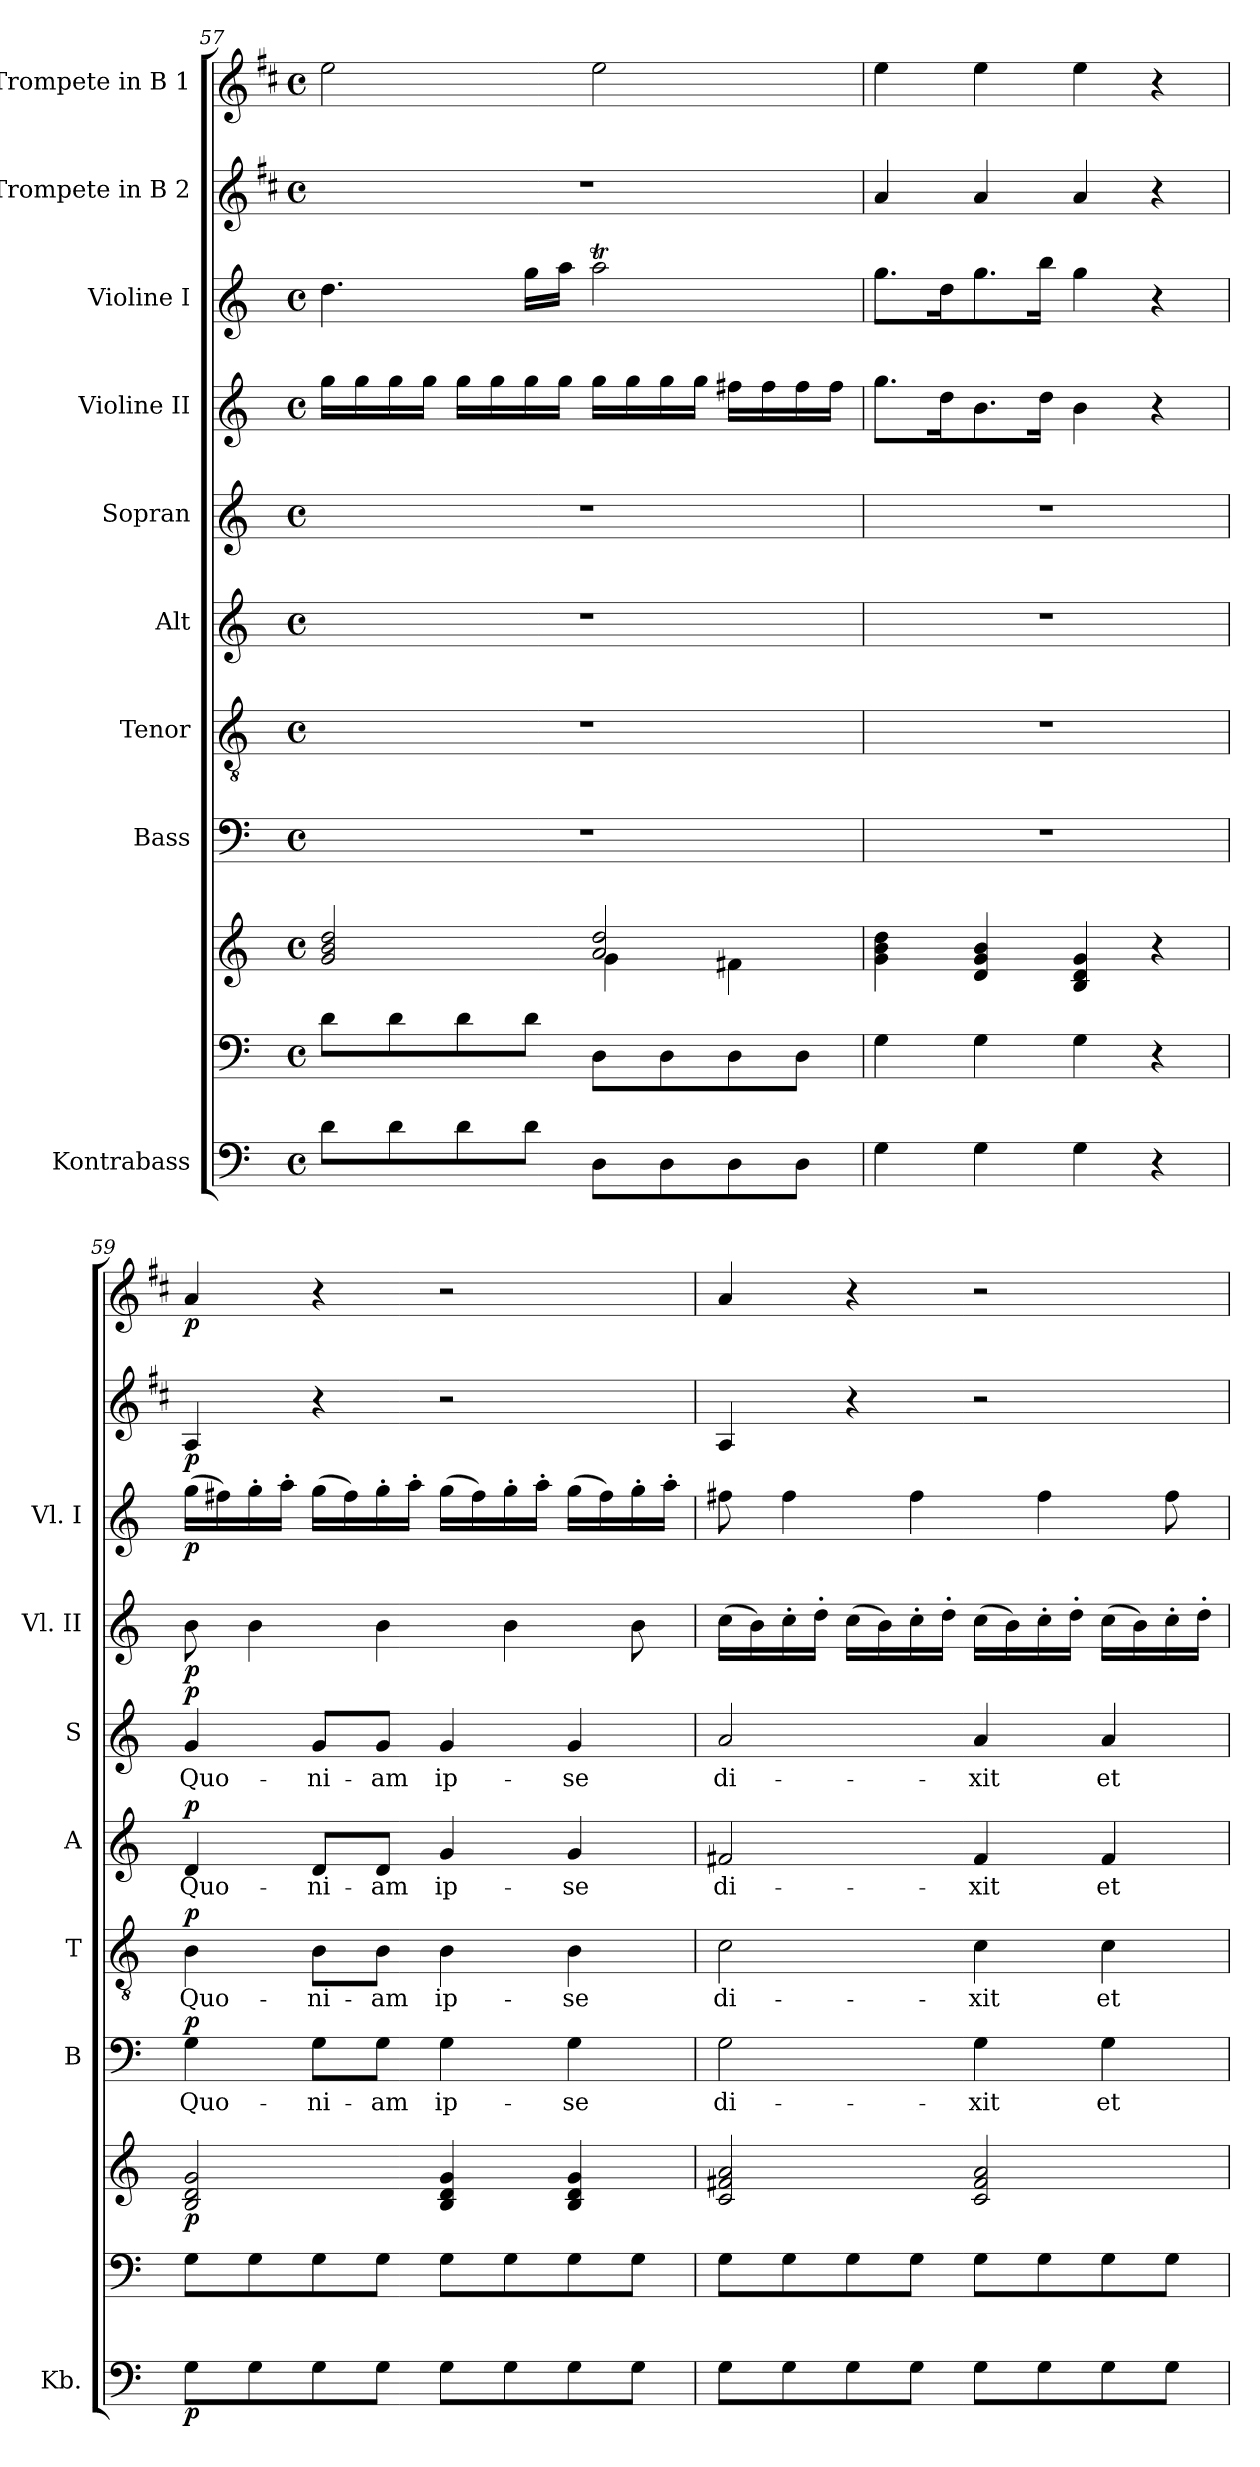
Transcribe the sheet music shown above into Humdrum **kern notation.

**kern	**dynam	**kern	**kern	**dynam	**kern	**text	**dynam	**kern	**text	**dynam	**kern	**text	**dynam	**kern	**text	**dynam	**kern	**dynam	**kern	**dynam	**kern	**dynam	**kern	**dynam
*part10	*part10	*part9	*part9	*part9	*part8	*part8	*part8	*part7	*part7	*part7	*part6	*part6	*part6	*part5	*part5	*part5	*part4	*part4	*part3	*part3	*part2	*part2	*part1	*part1
*staff11	*staff11	*staff10	*staff9	*staff9/10	*staff8	*staff8	*staff8	*staff7	*staff7	*staff7	*staff6	*staff6	*staff6	*staff5	*staff5	*staff5	*staff4	*staff4	*staff3	*staff3	*staff2	*staff2	*staff1	*staff1
*I"Kontrabass	*	*	*	*	*I"Bass	*	*	*I"Tenor	*	*	*I"Alt	*	*	*I"Sopran	*	*	*I"Violine II	*	*I"Violine I	*	*I"Trompete in B 2	*	*I"Trompete in B 1	*
*I'Kb.	*	*	*	*	*I'B	*	*	*I'T	*	*	*I'A	*	*	*I'S	*	*	*I'Vl. II	*	*I'Vl. I	*	*	*	*	*
*clefF4	*	*clefF4	*clefG2	*	*clefF4	*	*	*clefGv2	*	*	*clefG2	*	*	*clefG2	*	*	*clefG2	*	*clefG2	*	*clefG2	*	*clefG2	*
*ITrd7c12	*	*	*	*	*	*	*	*	*	*	*	*	*	*	*	*	*	*	*	*	*ITrd1c2	*	*ITrd1c2	*
*k[]	*	*k[]	*k[]	*	*k[]	*	*	*k[]	*	*	*k[]	*	*	*k[]	*	*	*k[]	*	*k[]	*	*k[]	*	*k[]	*
*C:	*	*C:	*C:	*	*C:	*	*	*C:	*	*	*C:	*	*	*C:	*	*	*C:	*	*C:	*	*C:	*	*C:	*
*M4/4	*	*M4/4	*M4/4	*	*M4/4	*	*	*M4/4	*	*	*M4/4	*	*	*M4/4	*	*	*M4/4	*	*M4/4	*	*M4/4	*	*M4/4	*
*met(c)	*	*met(c)	*met(c)	*	*met(c)	*	*	*met(c)	*	*	*met(c)	*	*	*met(c)	*	*	*met(c)	*	*met(c)	*	*met(c)	*	*met(c)	*
=57	=57	=57	=57	=57	=57	=57	=57	=57	=57	=57	=57	=57	=57	=57	=57	=57	=57	=57	=57	=57	=57	=57	=57	=57
*	*	*	*^	*	*	*	*	*	*	*	*	*	*	*	*	*	*	*	*	*	*	*	*	*
8D\L	.	8d\L	2g/ 2b/ 2dd/	2ryy	.	1r	.	.	1r	.	.	1r	.	.	1r	.	.	16gg\LL	.	4.dd\	.	1r	.	2dd\	.
.	.	.	.	.	.	.	.	.	.	.	.	.	.	.	.	.	.	16gg\	.	.	.	.	.	.	.
8D\	.	8d\	.	.	.	.	.	.	.	.	.	.	.	.	.	.	.	16gg\	.	.	.	.	.	.	.
.	.	.	.	.	.	.	.	.	.	.	.	.	.	.	.	.	.	16gg\JJ	.	.	.	.	.	.	.
8D\	.	8d\	.	.	.	.	.	.	.	.	.	.	.	.	.	.	.	16gg\LL	.	.	.	.	.	.	.
.	.	.	.	.	.	.	.	.	.	.	.	.	.	.	.	.	.	16gg\	.	.	.	.	.	.	.
8D\J	.	8d\J	.	.	.	.	.	.	.	.	.	.	.	.	.	.	.	16gg\	.	16gg\LL	.	.	.	.	.
.	.	.	.	.	.	.	.	.	.	.	.	.	.	.	.	.	.	16gg\JJ	.	16aa\JJ	.	.	.	.	.
8DD\L	.	8D\L	2a/ 2dd/	4g\	.	.	.	.	.	.	.	.	.	.	.	.	.	16gg\LL	.	2aaT\	.	.	.	2dd\	.
.	.	.	.	.	.	.	.	.	.	.	.	.	.	.	.	.	.	16gg\	.	.	.	.	.	.	.
8DD\	.	8D\	.	.	.	.	.	.	.	.	.	.	.	.	.	.	.	16gg\	.	.	.	.	.	.	.
.	.	.	.	.	.	.	.	.	.	.	.	.	.	.	.	.	.	16gg\JJ	.	.	.	.	.	.	.
8DD\	.	8D\	.	4f#X\	.	.	.	.	.	.	.	.	.	.	.	.	.	16ff#X\LL	.	.	.	.	.	.	.
.	.	.	.	.	.	.	.	.	.	.	.	.	.	.	.	.	.	16ff#\	.	.	.	.	.	.	.
8DD\J	.	8D\J	.	.	.	.	.	.	.	.	.	.	.	.	.	.	.	16ff#\	.	.	.	.	.	.	.
.	.	.	.	.	.	.	.	.	.	.	.	.	.	.	.	.	.	16ff#\JJ	.	.	.	.	.	.	.
*	*	*	*v	*v	*	*	*	*	*	*	*	*	*	*	*	*	*	*	*	*	*	*	*	*	*
=58	=58	=58	=58	=58	=58	=58	=58	=58	=58	=58	=58	=58	=58	=58	=58	=58	=58	=58	=58	=58	=58	=58	=58	=58
4GG\	.	4G\	4g\ 4b\ 4dd\	.	1r	.	.	1r	.	.	1r	.	.	1r	.	.	8.gg\L	.	8.gg\L	.	4g/	.	4dd\	.
.	.	.	.	.	.	.	.	.	.	.	.	.	.	.	.	.	16dd\k	.	16dd\k	.	.	.	.	.
4GG\	.	4G\	4d/ 4g/ 4b/	.	.	.	.	.	.	.	.	.	.	.	.	.	8.b\	.	8.gg\	.	4g/	.	4dd\	.
.	.	.	.	.	.	.	.	.	.	.	.	.	.	.	.	.	16dd\Jk	.	16bb\Jk	.	.	.	.	.
4GG\	.	4G\	4B/ 4d/ 4g/	.	.	.	.	.	.	.	.	.	.	.	.	.	4b\	.	4gg\	.	4g/	.	4dd\	.
4r	.	4r	4r	.	.	.	.	.	.	.	.	.	.	.	.	.	4r	.	4r	.	4r	.	4r	.
!!LO:PB:g=z
=59	=59	=59	=59	=59	=59	=59	=59	=59	=59	=59	=59	=59	=59	=59	=59	=59	=59	=59	=59	=59	=59	=59	=59	=59
!	!LO:DY:b	!	!	!LO:DY:b	!	!LO:LY:b	!LO:DY:a	!	!LO:LY:b	!LO:DY:a	!	!LO:LY:b	!LO:DY:a	!	!LO:LY:b	!LO:DY:a	!	!LO:DY:b	!	!LO:DY:b	!	!LO:DY:b	!	!LO:DY:b
8GG\L	p	8G\L	2B/ 2d/ 2g/	p	4G\	Quo-	p	4B\	Quo-	p	4d/	Quo-	p	4g/	Quo-	p	8b\	p	(>16gg\LL	p	4G/	p	4g/	p
.	.	.	.	.	.	.	.	.	.	.	.	.	.	.	.	.	.	.	16ff#X\)	.	.	.	.	.
8GG\	.	8G\	.	.	.	.	.	.	.	.	.	.	.	.	.	.	4b\	.	16gg'>\	.	.	.	.	.
.	.	.	.	.	.	.	.	.	.	.	.	.	.	.	.	.	.	.	16aa'>\JJ	.	.	.	.	.
!	!	!	!	!	!	!LO:LY:b	!	!	!LO:LY:b	!	!	!LO:LY:b	!	!	!LO:LY:b	!	!	!	!	!	!	!	!	!
8GG\	.	8G\	.	.	8G\L	-ni-	.	8B\L	-ni-	.	8d/L	-ni-	.	8g/L	-ni-	.	.	.	(>16gg\LL	.	4r	.	4r	.
.	.	.	.	.	.	.	.	.	.	.	.	.	.	.	.	.	.	.	16ff#\)	.	.	.	.	.
!	!	!	!	!	!	!LO:LY:b	!	!	!LO:LY:b	!	!	!LO:LY:b	!	!	!LO:LY:b	!	!	!	!	!	!	!	!	!
8GG\J	.	8G\J	.	.	8G\J	-am	.	8B\J	-am	.	8d/J	-am	.	8g/J	-am	.	4b\	.	16gg'>\	.	.	.	.	.
.	.	.	.	.	.	.	.	.	.	.	.	.	.	.	.	.	.	.	16aa'>\JJ	.	.	.	.	.
!	!	!	!	!	!	!LO:LY:b	!	!	!LO:LY:b	!	!	!LO:LY:b	!	!	!LO:LY:b	!	!	!	!	!	!	!	!	!
8GG\L	.	8G\L	4B/ 4d/ 4g/	.	4G\	ip-	.	4B\	ip-	.	4g/	ip-	.	4g/	ip-	.	.	.	(>16gg\LL	.	2r	.	2r	.
.	.	.	.	.	.	.	.	.	.	.	.	.	.	.	.	.	.	.	16ff#\)	.	.	.	.	.
8GG\	.	8G\	.	.	.	.	.	.	.	.	.	.	.	.	.	.	4b\	.	16gg'>\	.	.	.	.	.
.	.	.	.	.	.	.	.	.	.	.	.	.	.	.	.	.	.	.	16aa'>\JJ	.	.	.	.	.
!	!	!	!	!	!	!LO:LY:b	!	!	!LO:LY:b	!	!	!LO:LY:b	!	!	!LO:LY:b	!	!	!	!	!	!	!	!	!
8GG\	.	8G\	4B/ 4d/ 4g/	.	4G\	-se	.	4B\	-se	.	4g/	-se	.	4g/	-se	.	.	.	(>16gg\LL	.	.	.	.	.
.	.	.	.	.	.	.	.	.	.	.	.	.	.	.	.	.	.	.	16ff#\)	.	.	.	.	.
8GG\J	.	8G\J	.	.	.	.	.	.	.	.	.	.	.	.	.	.	8b\	.	16gg'>\	.	.	.	.	.
.	.	.	.	.	.	.	.	.	.	.	.	.	.	.	.	.	.	.	16aa'>\JJ	.	.	.	.	.
=60	=60	=60	=60	=60	=60	=60	=60	=60	=60	=60	=60	=60	=60	=60	=60	=60	=60	=60	=60	=60	=60	=60	=60	=60
!	!	!	!	!	!	!LO:LY:b	!	!	!LO:LY:b	!	!	!LO:LY:b	!	!	!LO:LY:b	!	!	!	!	!	!	!	!	!
8GG\L	.	8G\L	2c/ 2f#X/ 2a/	.	2G\	di-	.	2c\	di-	.	2f#X/	di-	.	2a/	di-	.	(>16cc\LL	.	8ff#X\	.	4G/	.	4g/	.
.	.	.	.	.	.	.	.	.	.	.	.	.	.	.	.	.	16b\)	.	.	.	.	.	.	.
8GG\	.	8G\	.	.	.	.	.	.	.	.	.	.	.	.	.	.	16cc'>\	.	4ff#\	.	.	.	.	.
.	.	.	.	.	.	.	.	.	.	.	.	.	.	.	.	.	16dd'>\JJ	.	.	.	.	.	.	.
8GG\	.	8G\	.	.	.	.	.	.	.	.	.	.	.	.	.	.	(>16cc\LL	.	.	.	4r	.	4r	.
.	.	.	.	.	.	.	.	.	.	.	.	.	.	.	.	.	16b\)	.	.	.	.	.	.	.
8GG\J	.	8G\J	.	.	.	.	.	.	.	.	.	.	.	.	.	.	16cc'>\	.	4ff#\	.	.	.	.	.
.	.	.	.	.	.	.	.	.	.	.	.	.	.	.	.	.	16dd'>\JJ	.	.	.	.	.	.	.
!	!	!	!	!	!	!LO:LY:b	!	!	!LO:LY:b	!	!	!LO:LY:b	!	!	!LO:LY:b	!	!	!	!	!	!	!	!	!
8GG\L	.	8G\L	2c/ 2f#/ 2a/	.	4G\	-xit	.	4c\	-xit	.	4f#/	-xit	.	4a/	-xit	.	(>16cc\LL	.	.	.	2r	.	2r	.
.	.	.	.	.	.	.	.	.	.	.	.	.	.	.	.	.	16b\)	.	.	.	.	.	.	.
8GG\	.	8G\	.	.	.	.	.	.	.	.	.	.	.	.	.	.	16cc'>\	.	4ff#\	.	.	.	.	.
.	.	.	.	.	.	.	.	.	.	.	.	.	.	.	.	.	16dd'>\JJ	.	.	.	.	.	.	.
!	!	!	!	!	!	!LO:LY:b	!	!	!LO:LY:b	!	!	!LO:LY:b	!	!	!LO:LY:b	!	!	!	!	!	!	!	!	!
8GG\	.	8G\	.	.	4G\	et	.	4c\	et	.	4f#/	et	.	4a/	et	.	(>16cc\LL	.	.	.	.	.	.	.
.	.	.	.	.	.	.	.	.	.	.	.	.	.	.	.	.	16b\)	.	.	.	.	.	.	.
8GG\J	.	8G\J	.	.	.	.	.	.	.	.	.	.	.	.	.	.	16cc'>\	.	8ff#\	.	.	.	.	.
.	.	.	.	.	.	.	.	.	.	.	.	.	.	.	.	.	16dd'>\JJ	.	.	.	.	.	.	.
=	=	=	=	=	=	=	=	=	=	=	=	=	=	=	=	=	=	=	=	=	=	=	=	=
*-	*-	*-	*-	*-	*-	*-	*-	*-	*-	*-	*-	*-	*-	*-	*-	*-	*-	*-	*-	*-	*-	*-	*-	*-
